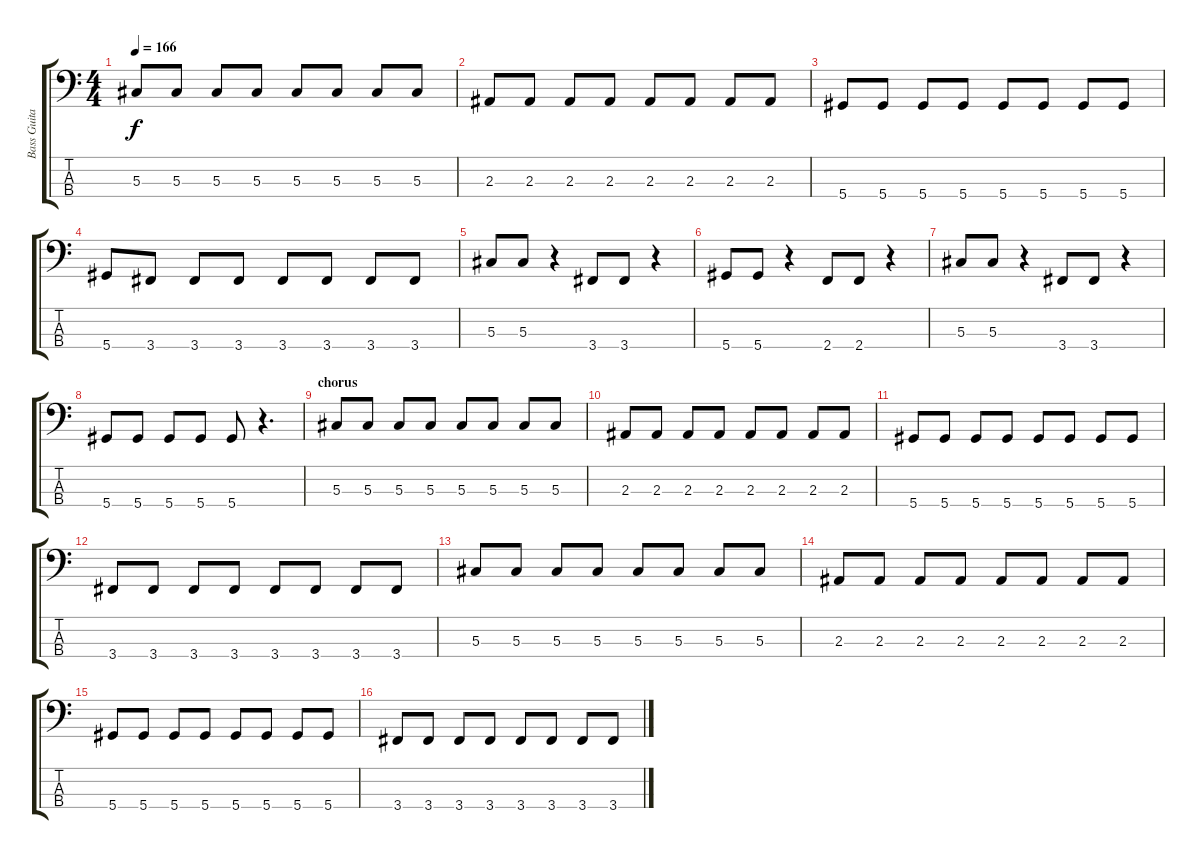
\track ("Bass Guitar (Garret)" "Bass Guita") {instrument electricbasspick}
\staff {score tabs}
\tuning (Gb2 Db2 Ab1 Eb1) {hide}
\ts (4 4)
\tempo 166
\clef f4
\ks c
5.3.8{dy f} 5.3.8 5.3.8 5.3.8 5.3.8 5.3.8 5.3.8 5.3.8 |
2.3.8 2.3.8 2.3.8 2.3.8 2.3.8 2.3.8 2.3.8 2.3.8 |
5.4.8 5.4.8 5.4.8 5.4.8 5.4.8 5.4.8 5.4.8 5.4.8 |
5.4.8 3.4.8 3.4.8 3.4.8 3.4.8 3.4.8 3.4.8 3.4.8 |
5.3.8 5.3.8 r.4 3.4.8 3.4.8 r.4 |
5.4.8 5.4.8 r.4 2.4.8 2.4.8 r.4 |
5.3.8 5.3.8 r.4 3.4.8 3.4.8 r.4 |
5.4.8 5.4.8 5.4.8 5.4.8 5.4.8 r.4{d} |
\section ("" "chorus")
5.3.8 5.3.8 5.3.8 5.3.8 5.3.8 5.3.8 5.3.8 5.3.8 |
2.3.8 2.3.8 2.3.8 2.3.8 2.3.8 2.3.8 2.3.8 2.3.8 |
5.4.8 5.4.8 5.4.8 5.4.8 5.4.8 5.4.8 5.4.8 5.4.8 |
3.4.8 3.4.8 3.4.8 3.4.8 3.4.8 3.4.8 3.4.8 3.4.8 |
5.3.8 5.3.8 5.3.8 5.3.8 5.3.8 5.3.8 5.3.8 5.3.8 |
2.3.8 2.3.8 2.3.8 2.3.8 2.3.8 2.3.8 2.3.8 2.3.8 |
5.4.8 5.4.8 5.4.8 5.4.8 5.4.8 5.4.8 5.4.8 5.4.8 |
3.4.8 3.4.8 3.4.8 3.4.8 3.4.8 3.4.8 3.4.8 3.4.8
